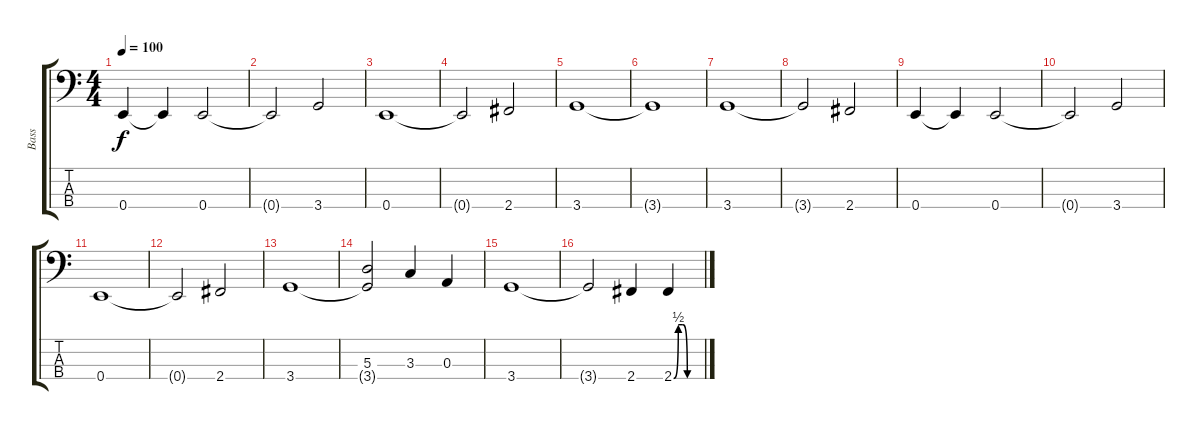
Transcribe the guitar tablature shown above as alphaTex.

\track ("Bass" "Bass") {instrument electricbassfinger}
\staff {score tabs}
\tuning (G2 D2 A1 E1) {hide}
\ts (4 4)
\tempo 100
\clef f4
\ks c
0.4.4{dy f} 0.4{t}.4 0.4.2 |
0.4{t}.2 3.4.2 |
0.4.1 |
0.4{t}.2 2.4.2 |
3.4.1 |
3.4{t}.1 |
3.4.1 |
3.4{t}.2 2.4.2 |
0.4.4 0.4{t}.4 0.4.2 |
0.4{t}.2 3.4.2 |
0.4.1 |
0.4{t}.2 2.4.2 |
3.4.1 |
(5.3 3.4{t}).2 3.3.4 0.3.4 |
3.4.1 |
3.4{t}.2 2.4.4 2.4{be (custom 0 0 10 2 20 2 30 0 60 0)}.4
